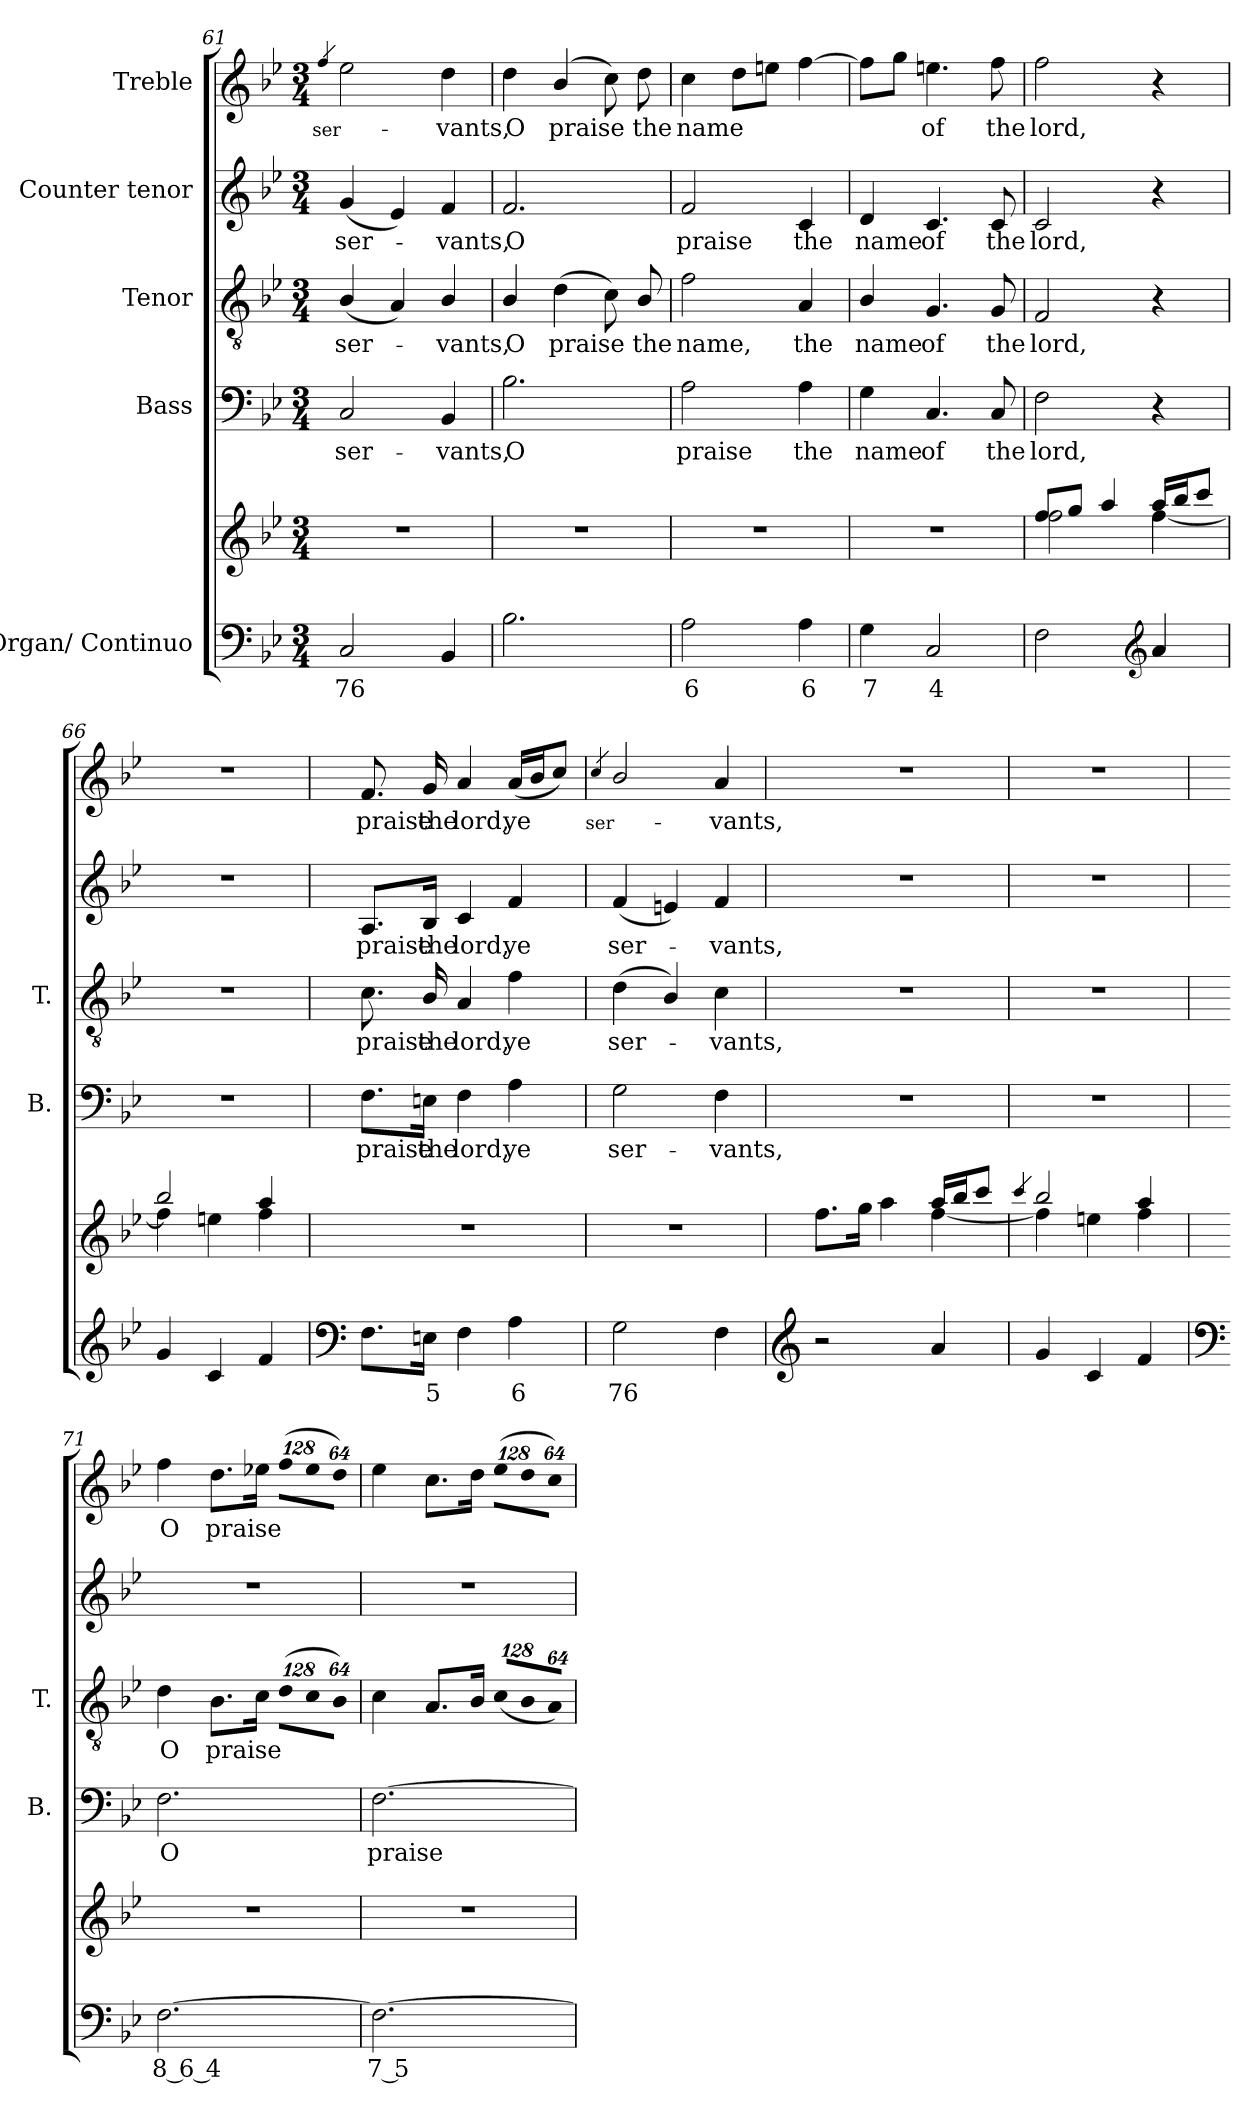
**kern	**text	**kern	**kern	**text	**kern	**text	**kern	**text	**kern	**text
*part5	*part5	*part5	*part4	*part4	*part3	*part3	*part2	*part2	*part1	*part1
*staff6	*staff6	*staff5	*staff4	*staff4	*staff3	*staff3	*staff2	*staff2	*staff1	*staff1
*I"Organ/ Continuo	*	*	*I"Bass	*	*I"Tenor	*	*I"Counter tenor	*	*I"Treble	*
*	*	*	*I'B.	*	*I'T.	*	*	*	*	*
*clefF4	*	*clefG2	*clefF4	*	*clefGv2	*	*clefG2	*	*clefG2	*
*	*	*	*	*	*ITrd7c12	*	*	*	*	*
*k[b-e-]	*	*k[b-e-]	*k[b-e-]	*	*k[b-e-]	*	*k[b-e-]	*	*k[b-e-]	*
*B-:	*	*B-:	*B-:	*	*B-:	*	*B-:	*	*B-:	*
*M3/4	*	*M3/4	*M3/4	*	*M3/4	*	*M3/4	*	*M3/4	*
=61	=61	=61	=61	=61	=61	=61	=61	=61	=61	=61
!	!	!	!	!	!	!	!	!	!	!LO:LY:b:color=#000000
.	.	.	.	.	.	.	.	.	4qffi/	ser-
!	!LO:LY:b:color=#000000	!LO:N:vis=1	!	!	!	!	!	!	!	!
!	!	!	!	!LO:LY:b:color=#000000	!	!	!	!	!	!
!	!	!	!	!	!	!LO:LY:b:color=#000000	!	!	!	!
!	!	!	!	!	!	!	!	!LO:LY:b:color=#000000	!	!
2Ci/	76	2.r	2Ci/	ser-	(4BB-i/	ser-	(4gi/	ser-	2ee-i\	.
.	.	.	.	.	4AAi/)	.	4e-i/)	.	.	.
!	!	!	!	!LO:LY:b:color=#000000	!	!	!	!	!	!
!	!	!	!	!	!	!LO:LY:b:color=#000000	!	!	!	!
!	!	!	!	!	!	!	!	!LO:LY:b:color=#000000	!	!
!	!	!	!	!	!	!	!	!	!	!LO:LY:b:color=#000000
4BB-i/	.	.	4BB-i/	-vants,	4BB-i/	-vants,	4fi/	-vants,	4ddi\	-vants,
=62	=62	=62	=62	=62	=62	=62	=62	=62	=62	=62
!	!	!LO:N:vis=1	!	!	!	!	!	!	!	!
!	!	!	!	!LO:LY:b:color=#000000	!	!	!	!	!	!
!	!	!	!	!	!	!LO:LY:b:color=#000000	!	!	!	!
!	!	!	!	!	!	!	!	!LO:LY:b:color=#000000	!	!
!	!	!	!	!	!	!	!	!	!	!LO:LY:b:color=#000000
2.B-i\	.	2.r	2.B-i\	O	4BB-i/	O	2.fi/	O	4ddi\	O
!	!	!	!	!	!	!LO:LY:b:color=#000000	!	!	!	!
!	!	!	!	!	!	!	!	!	!	!LO:LY:b:color=#000000
.	.	.	.	.	(4Di\	praise	.	.	(4b-i/	praise
.	.	.	.	.	8Ci\)	.	.	.	8cci\)	.
!	!	!	!	!	!	!LO:LY:b:color=#000000	!	!	!	!
!	!	!	!	!	!	!	!	!	!	!LO:LY:b:color=#000000
.	.	.	.	.	8BB-i/	the	.	.	8ddi\	the
!!LO:LB:g=z
=63	=63	=63	=63	=63	=63	=63	=63	=63	=63	=63
!	!LO:LY:b:color=#000000	!LO:N:vis=1	!	!	!	!	!	!	!	!
!	!	!	!	!LO:LY:b:color=#000000	!	!	!	!	!	!
!	!	!	!	!	!	!LO:LY:b:color=#000000	!	!	!	!
!	!	!	!	!	!	!	!	!LO:LY:b:color=#000000	!	!
!	!	!	!	!	!	!	!	!	!	!LO:LY:b:color=#000000
2Ai\	6	2.r	2Ai\	praise	2Fi\	name,	2fi/	praise	4cci\	name
.	.	.	.	.	.	.	.	.	8ddi\L	.
.	.	.	.	.	.	.	.	.	8eeni\J	.
!	!LO:LY:b:color=#000000	!	!	!	!	!	!	!	!	!
!	!	!	!	!LO:LY:b:color=#000000	!	!	!	!	!	!
!	!	!	!	!	!	!LO:LY:b:color=#000000	!	!	!	!
!	!	!	!	!	!	!	!	!LO:LY:b:color=#000000	!	!
4Ai\	6	.	4Ai\	the	4AAi/	the	4ci/	the	[4ffi\	.
=64	=64	=64	=64	=64	=64	=64	=64	=64	=64	=64
!	!LO:LY:b:color=#000000	!LO:N:vis=1	!	!	!	!	!	!	!	!
!	!	!	!	!LO:LY:b:color=#000000	!	!	!	!	!	!
!	!	!	!	!	!	!LO:LY:b:color=#000000	!	!	!	!
!	!	!	!	!	!	!	!	!LO:LY:b:color=#000000	!	!
4Gi\	7	2.r	4Gi\	name	4BB-i/	name	4di/	name	8ffi\L]	.
.	.	.	.	.	.	.	.	.	8ggi\J	.
!	!LO:LY:b:color=#000000	!	!	!	!	!	!	!	!	!
!	!	!	!	!LO:LY:b:color=#000000	!	!	!	!	!	!
!	!	!	!	!	!	!LO:LY:b:color=#000000	!	!	!	!
!	!	!	!	!	!	!	!	!LO:LY:b:color=#000000	!	!
!	!	!	!	!	!	!	!	!	!	!LO:LY:b:color=#000000
2Ci/	4	.	4.Ci/	of	4.GGi/	of	4.ci/	of	4.eeni\	of
!	!	!	!	!LO:LY:b:color=#000000	!	!	!	!	!	!
!	!	!	!	!	!	!LO:LY:b:color=#000000	!	!	!	!
!	!	!	!	!	!	!	!	!LO:LY:b:color=#000000	!	!
!	!	!	!	!	!	!	!	!	!	!LO:LY:b:color=#000000
.	.	.	8Ci/	the	8GGi/	the	8ci/	the	8ffi\	the
=65	=65	=65	=65	=65	=65	=65	=65	=65	=65	=65
*	*	*^	*	*	*	*	*	*	*	*
!	!	!	!	!	!LO:LY:b:color=#000000	!	!	!	!	!	!
!	!	!	!	!	!	!	!LO:LY:b:color=#000000	!	!	!	!
!	!	!	!	!	!	!	!	!	!LO:LY:b:color=#000000	!	!
!	!	!	!	!	!	!	!	!	!	!	!LO:LY:b:color=#000000
2Fi\	.	8ffi/L	2ffi\	2Fi\	lord,	2FFi/	lord,	2ci/	lord,	2ffi\	lord,
.	.	8ggi/J	.	.	.	.	.	.	.	.	.
.	.	4aai/	.	.	.	.	.	.	.	.	.
*clefG2	*	*	*	*	*	*	*	*	*	*	*
4ai/	.	16aai/LL	[4ffi\	4r	.	4r	.	4r	.	4r	.
.	.	16bb-i/J	.	.	.	.	.	.	.	.	.
.	.	8ccci/J	.	.	.	.	.	.	.	.	.
=66	=66	=66	=66	=66	=66	=66	=66	=66	=66	=66	=66
!	!	!	!	!LO:N:vis=1	!	!LO:N:vis=1	!	!LO:N:vis=1	!	!LO:N:vis=1	!
4gi/	.	2bb-i/	4ffi\]	2.r	.	2.r	.	2.r	.	2.r	.
4ci/	.	.	4eeni\	.	.	.	.	.	.	.	.
4fi/	.	4aai/	4ffi\	.	.	.	.	.	.	.	.
*	*	*v	*v	*	*	*	*	*	*	*	*
=67	=67	=67	=67	=67	=67	=67	=67	=67	=67	=67
*clefF4	*	*	*	*	*	*	*	*	*	*
*	*	*^	*	*	*	*	*	*	*	*
!	!	!LO:N:vis=1	!	!	!	!	!	!	!	!	!
*	*	*v	*v	*	*	*	*	*	*	*	*
*	*	*^	*	*	*	*	*	*	*	*
!	!	!	!	!	!LO:LY:b:color=#000000	!	!	!	!	!	!
*	*	*v	*v	*	*	*	*	*	*	*	*
*	*	*^	*	*	*	*	*	*	*	*
!	!	!	!	!	!	!	!LO:LY:b:color=#000000	!	!	!	!
*	*	*v	*v	*	*	*	*	*	*	*	*
*	*	*^	*	*	*	*	*	*	*	*
!	!	!	!	!	!	!	!	!	!LO:LY:b:color=#000000	!	!
*	*	*v	*v	*	*	*	*	*	*	*	*
*	*	*^	*	*	*	*	*	*	*	*
!	!	!	!	!	!	!	!	!	!	!	!LO:LY:b:color=#000000
*	*	*v	*v	*	*	*	*	*	*	*	*
8.Fi\L	.	2.r	8.Fi\L	praise	8.Ci\	praise	8.Ai/L	praise	8.fi/	praise
!	!LO:LY:b:color=#000000	!	!	!	!	!	!	!	!	!
!	!	!	!	!LO:LY:b:color=#000000	!	!	!	!	!	!
!	!	!	!	!	!	!LO:LY:b:color=#000000	!	!	!	!
!	!	!	!	!	!	!	!	!LO:LY:b:color=#000000	!	!
!	!	!	!	!	!	!	!	!	!	!LO:LY:b:color=#000000
16Eni\Jk	5	.	16Eni\Jk	the	16BB-i/	the	16B-i/Jk	the	16gi/	the
!	!	!	!	!LO:LY:b:color=#000000	!	!	!	!	!	!
!	!	!	!	!	!	!LO:LY:b:color=#000000	!	!	!	!
!	!	!	!	!	!	!	!	!LO:LY:b:color=#000000	!	!
!	!	!	!	!	!	!	!	!	!	!LO:LY:b:color=#000000
4Fi\	.	.	4Fi\	lord,	4AAi/	lord,	4ci/	lord,	4ai/	lord,
!	!LO:LY:b:color=#000000	!	!	!	!	!	!	!	!	!
!	!	!	!	!LO:LY:b:color=#000000	!	!	!	!	!	!
!	!	!	!	!	!	!LO:LY:b:color=#000000	!	!	!	!
!	!	!	!	!	!	!	!	!LO:LY:b:color=#000000	!	!
!	!	!	!	!	!	!	!	!	!	!LO:LY:b:color=#000000
4Ai\	6	.	4Ai\	ye	4Fi\	ye	4fi/	ye	(16ai/LL	ye
.	.	.	.	.	.	.	.	.	16b-i/J	.
.	.	.	.	.	.	.	.	.	8cci/J)	.
=68	=68	=68	=68	=68	=68	=68	=68	=68	=68	=68
!	!	!	!	!	!	!	!	!	!	!LO:LY:b:color=#000000
.	.	.	.	.	.	.	.	.	4qcci/	ser-
!	!LO:LY:b:color=#000000	!LO:N:vis=1	!	!	!	!	!	!	!	!
!	!	!	!	!LO:LY:b:color=#000000	!	!	!	!	!	!
!	!	!	!	!	!	!LO:LY:b:color=#000000	!	!	!	!
!	!	!	!	!	!	!	!	!LO:LY:b:color=#000000	!	!
2Gi\	76	2.r	2Gi\	ser-	(4Di\	ser-	(4fi/	ser-	2b-i/	.
.	.	.	.	.	4BB-i/)	.	4eni/)	.	.	.
!	!	!	!	!LO:LY:b:color=#000000	!	!	!	!	!	!
!	!	!	!	!	!	!LO:LY:b:color=#000000	!	!	!	!
!	!	!	!	!	!	!	!	!LO:LY:b:color=#000000	!	!
!	!	!	!	!	!	!	!	!	!	!LO:LY:b:color=#000000
4Fi\	.	.	4Fi\	-vants,	4Ci\	-vants,	4fi/	-vants,	4ai/	-vants,
=69	=69	=69	=69	=69	=69	=69	=69	=69	=69	=69
*clefG2	*	*	*	*	*	*	*	*	*	*
*	*	*^	*	*	*	*	*	*	*	*
!	!	!	!	!LO:N:vis=1	!	!LO:N:vis=1	!	!LO:N:vis=1	!	!LO:N:vis=1	!
2r	.	8.ffi\L	2ryy	2.r	.	2.r	.	2.r	.	2.r	.
.	.	16ggi\Jk	.	.	.	.	.	.	.	.	.
.	.	4aai\	.	.	.	.	.	.	.	.	.
4ai/	.	16aai/LL	[4ffi\	.	.	.	.	.	.	.	.
.	.	16bb-i/J	.	.	.	.	.	.	.	.	.
.	.	8ccci/J	.	.	.	.	.	.	.	.	.
!!LO:PB:g=z
=70	=70	=70	=70	=70	=70	=70	=70	=70	=70	=70	=70
.	.	4qccci/	.	.	.	.	.	.	.	.	.
!	!	!	!	!LO:N:vis=1	!	!LO:N:vis=1	!	!LO:N:vis=1	!	!LO:N:vis=1	!
4gi/	.	2bb-i/	4ffi\]	2.r	.	2.r	.	2.r	.	2.r	.
4ci/	.	.	4eeni\	.	.	.	.	.	.	.	.
4fi/	.	4aai/	4ffi\	.	.	.	.	.	.	.	.
*	*	*v	*v	*	*	*	*	*	*	*	*
=71	=71	=71	=71	=71	=71	=71	=71	=71	=71	=71
*clefF4	*	*	*	*	*	*	*	*	*	*
*	*	*^	*	*	*	*	*	*	*	*
!	!LO:LY:b:color=#000000	!LO:N:vis=1	!	!	!	!	!	!	!	!	!
*	*	*v	*v	*	*	*	*	*	*	*	*
*	*	*^	*	*	*	*	*	*	*	*
!	!	!	!	!	!LO:LY:b:color=#000000	!	!	!	!	!	!
*	*	*v	*v	*	*	*	*	*	*	*	*
*	*	*^	*	*	*	*	*	*	*	*
!	!	!	!	!	!	!	!LO:LY:b:color=#000000	!LO:N:vis=1	!	!	!
*	*	*v	*v	*	*	*	*	*	*	*	*
*	*	*^	*	*	*	*	*	*	*	*
!	!	!	!	!	!	!	!	!	!	!	!LO:LY:b:color=#000000
*	*	*v	*v	*	*	*	*	*	*	*	*
[2.Fi\	8 6 4	2.r	2.Fi\	O	4Di\	O	2.r	.	4ffi\	O
!	!	!	!	!	!	!LO:LY:b:color=#000000	!	!	!	!
!	!	!	!	!	!	!	!	!	!	!LO:LY:b:color=#000000
.	.	.	.	.	8.BB-i\L	praise	.	.	8.ddi\L	praise
.	.	.	.	.	16Ci\Jk	.	.	.	16ee-Xi\Jk	.
*	*	*	*	*	*Xbrackettup	*	*	*	*	*
!	!	!	!	!	!LO:N:vis=8	!	!	!	!	!
*	*	*	*	*	*	*	*	*	*Xbrackettup	*
!	!	!	!	!	!	!	!	!	!LO:N:vis=8	!
.	.	.	.	.	(1024%85Di\L	.	.	.	(1024%85ffi\L	.
!	!	!	!	!	!LO:N:vis=8	!	!	!	!LO:N:vis=8	!
.	.	.	.	.	1024%85Ci\	.	.	.	1024%85ee-i\	.
!	!	!	!	!	!LO:N:vis=8	!	!	!	!LO:N:vis=8	!
.	.	.	.	.	512%43BB-i\J)	.	.	.	512%43ddi\J)	.
=72	=72	=72	=72	=72	=72	=72	=72	=72	=72	=72
!	!LO:LY:b:color=#000000	!LO:N:vis=1	!	!	!	!	!	!	!	!
!	!	!	!	!LO:LY:b:color=#000000	!	!	!LO:N:vis=1	!	!	!
2.Fi\_	7 5	2.r	[2.Fi\	praise	4Ci\	.	2.r	.	4ee-i\	.
.	.	.	.	.	8.AAi/L	.	.	.	8.cci\L	.
.	.	.	.	.	16BB-i/Jk	.	.	.	16ddi\Jk	.
!	!	!	!	!	!LO:N:vis=8	!	!	!	!LO:N:vis=8	!
.	.	.	.	.	(1024%85Ci/L	.	.	.	(1024%85ee-i\L	.
!	!	!	!	!	!LO:N:vis=8	!	!	!	!LO:N:vis=8	!
.	.	.	.	.	1024%85BB-i/	.	.	.	1024%85ddi\	.
!	!	!	!	!	!LO:N:vis=8	!	!	!	!LO:N:vis=8	!
.	.	.	.	.	512%43AAi/J)	.	.	.	512%43cci\J)	.
=	=	=	=	=	=	=	=	=	=	=
*-	*-	*-	*-	*-	*-	*-	*-	*-	*-	*-
